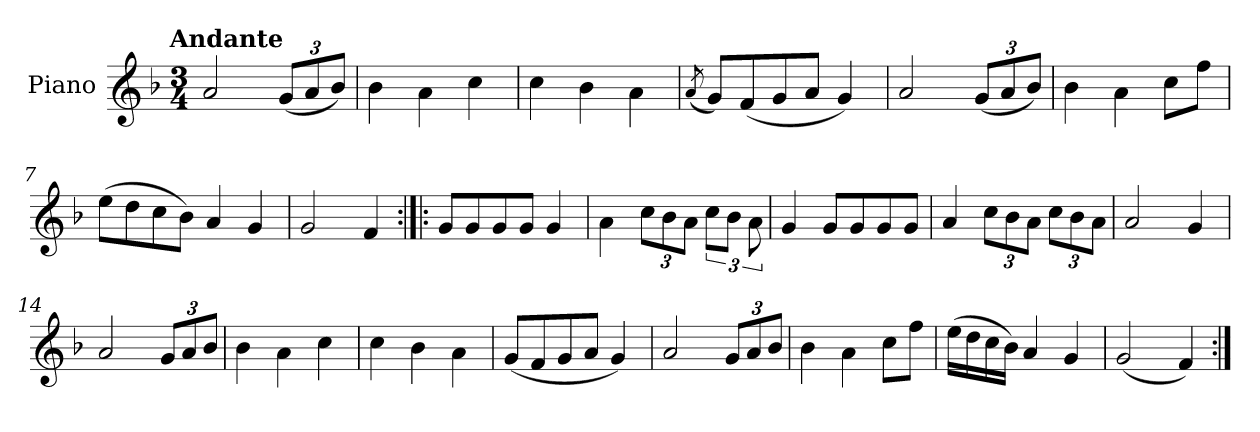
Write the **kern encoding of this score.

**kern
*part1
*staff1
*I"Piano
*I'Pno.
*clefG2
*k[b-]
!!LO:TX:omd:t=Andante
*M3/4
*MM92
=1
2a/
*Xbrackettup
(<12g/L
12a/
12b-/J)
=2
4b-\
4a\
4cc\
=3
4cc\
4b-\
4a\
=4
(<8qa/
8g/L)
(<8f/
8g/
8a/J
4g/)
=5
2a/
(<12g/L
12a/
12b-/J)
!!LO:LB:g=z
=6
4b-\
4a\
8cc\L
8ff\J
=7
(>8ee\L
8dd\
8cc\
8b-\J)
4a/
4g/
=8
2g/
4f/
=9:|!|:
8g/L
8g/
8g/
8g/J
4g/
=10
4a\
12cc\L
12b-\
12a\J
*brackettup
12cc\L
12b-\J
12a\
=11
4g/
8g/L
8g/
8g/
8g/J
!!LO:LB:g=z
=12
4a/
*Xbrackettup
12cc\L
12b-\
12a\J
12cc\L
12b-\
12a\J
=13
2a/
4g/
=14
2a/
12g/L
12a/
12b-/J
=15
4b-\
4a\
4cc\
=16
4cc\
4b-\
4a\
=17
(<8g/L
8f/
8g/
8a/J
4g/)
!!LO:LB:g=z
=18
2a/
12g/L
12a/
12b-/J
=19
4b-\
4a\
8cc\L
8ff\J
=20
(>16ee\LL
16dd\
16cc\
16b-\JJ)
4a/
4g/
=21
(<2g/
4f/)
=:|!
*-
